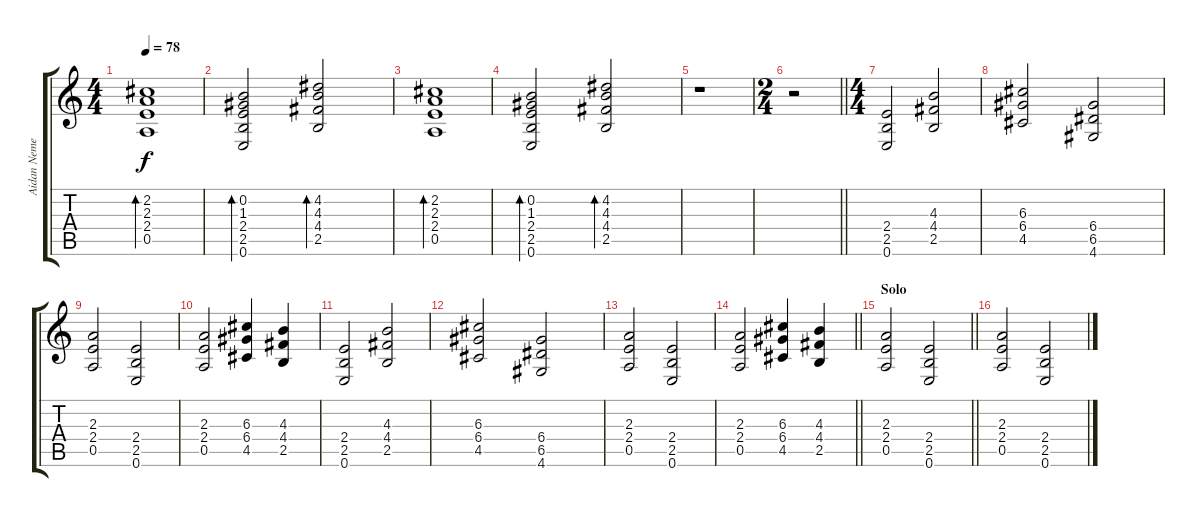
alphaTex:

\track ("Aidan Nemeth" "Aidan Neme") {instrument overdrivenguitar}
\staff {score tabs}
\tuning (E4 B3 G3 D3 A2 E2) {hide}
\ts (4 4)
\tempo 78
\clef g2
\ks c
(2.2 2.3 2.4 0.5).1{bd 60 dy f} |
(0.2 1.3 2.4 2.5 0.6).2{bd 60} (4.2 4.3 4.4 2.5).2{bd 60} |
(2.2 2.3 2.4 0.5).1{bd 60} |
(0.2 1.3 2.4 2.5 0.6).2{bd 60} (4.2 4.3 4.4 2.5).2{bd 60} |
r.1 |
\ts (2 4)
\barLineRight lightlight
r.2 |
\ts (4 4)
(2.4 2.5 0.6).2{volume 14 instrument distortionguitar} (4.3 4.4 2.5).2 |
(6.3 6.4 4.5).2 (6.4 6.5 4.6).2 |
(2.3 2.4 0.5).2 (2.4 2.5 0.6).2 |
(2.3 2.4 0.5).2 (6.3 6.4 4.5).4 (4.3 4.4 2.5).4 |
(2.4 2.5 0.6).2 (4.3 4.4 2.5).2 |
(6.3 6.4 4.5).2 (6.4 6.5 4.6).2 |
(2.3 2.4 0.5).2 (2.4 2.5 0.6).2 |
\barLineRight lightlight
(2.3 2.4 0.5).2 (6.3 6.4 4.5).4 (4.3 4.4 2.5).4 |
\section ("" "Solo")
\barLineRight lightlight
(2.3 2.4 0.5).2 (2.4 2.5 0.6).2 |
\section ("" "")
(2.3 2.4 0.5).2 (2.4 2.5 0.6).2
